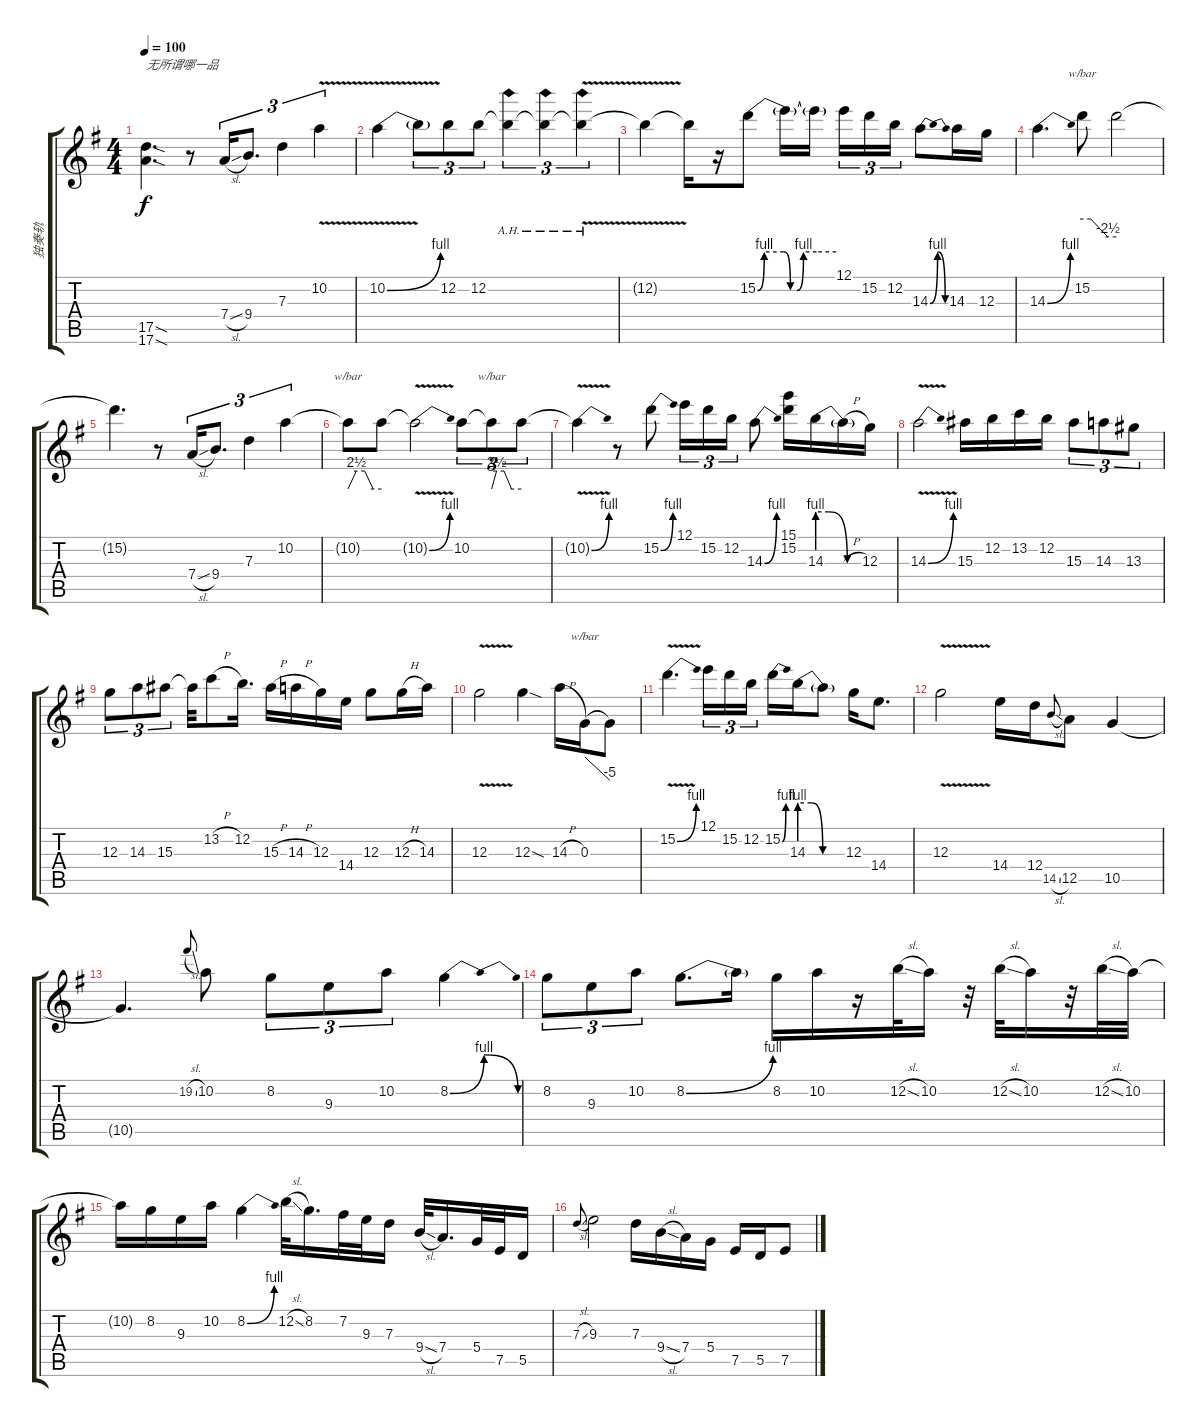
\track ("独奏轨" "独奏轨") {instrument distortionguitar}
\staff {score tabs}
\tuning (E4 B3 G3 D3 A2 E2) {hide}
\ts (4 4)
\tempo 100
\clef g2
\ks g
(17.5{sod} 17.6{sod}).4{d txt "无所谓哪一品" dy f} r.8 7.4{sl}.16{tu (3 2)} 9.4.8{d tu (3 2)} 7.3.4{tu (3 2)} 10.2{v}.4{tu (3 2)} |
10.2{be (bend 0 0 60 4) v}.4 10.2{t}.8{tu (3 2)} 12.2.8{tu (3 2)} 12.2.8{tu (3 2)} 12.2{ah 12 t}.4{tu (3 2)} 12.2{ah 12 t}.4{tu (3 2)} 12.2{ah 12 v t}.4{tu (3 2)} |
12.2{t}.4 12.2{t}.16 r.16 15.2{be (custom 0 0 5 4 20 4 25 0 30 0 35 4 45 4 60 4)}.8 15.2{t}.16 15.2{t}.16{beam splitsecondary} 12.1.16{tu (3 2)} 15.2.16{tu (3 2)} 12.2.16{tu (3 2)} 14.3{be (bendrelease 0 0 30 4 45 4 60 0)}.8 14.3.16 12.3.16 |
14.3{be (bend 0 0 60 4)}.4{d} 15.2.8{tbe (custom default 0 0 15 0 45 -10 60 -10)} 15.2{t}.2 |
15.2{t}.4{d} r.8 7.4{sl}.16{tu (3 2)} 9.4.8{d tu (3 2)} 7.3.4{tu (3 2)} 10.2.4{tu (3 2)} |
10.2{t}.8{tbe (custom default 0 0 15 10 30 10 45 0 60 0)} 10.2{t}.8 10.2{be (bend 0 0 60 4) v t}.2 10.2.8{tu (3 2)} 10.2{t}.8{tu (3 2) tbe (custom default 0 0 10 10 25 10 40 0 60 0)} 10.2{t}.8{tu (3 2)} |
10.2{be (bend 0 0 60 4) v t}.4 r.8 15.2{be (bend 0 0 60 4)}.8 12.1.16{tu (3 2)} 15.2.16{tu (3 2)} 12.2.16{tu (3 2)} 14.3{be (bend 0 0 60 4)}.8 (15.1 15.2).16 14.3{be (custom 0 4 15 4 40 0 60 0)}.16 14.3{h t}.16 12.3.16 |
14.3{be (bend 0 0 60 4) v}.2 15.3.16 12.2.16 13.2.16 12.2.16 15.3.8{tu (3 2)} 14.3.8{tu (3 2)} 13.3.8{tu (3 2)} |
12.3.8{tu (3 2)} 14.3.8{tu (3 2)} 15.3.8{tu (3 2)} 15.3{t}.32 13.2{h}.8 12.2.16{d} 15.3{h}.16 14.3{h}.16 12.3.16 14.4.16 12.3.8 12.3{h}.16 14.3.16 |
12.3{v}.2 12.3{sod}.4 14.3{h}.16 0.3.16{tbe (dive default 0 0 60 -20)} 0.3{t}.8 |
15.2{be (bend 0 0 60 4) v}.4{d} 12.1.16{tu (3 2)} 15.2.16{tu (3 2)} 12.2.16{tu (3 2)} 15.2{be (bend 0 0 60 4)}.16 14.3{be (custom 0 4 15 4 30 0 60 0)}.16 14.3{t}.8 12.3.16 14.4.8{d} |
12.3{v}.2 14.4.16 12.4.16 14.5{sl}.8{gr onbeat} 12.5.8 10.5.4 |
10.5{t}.4{d} 19.2{sl}.8{gr onbeat} 10.2.8 8.2.8{tu (3 2)} 9.3.8{tu (3 2)} 10.2.8{tu (3 2)} 8.2{be (bendrelease 0 0 15 4 45 4 60 0)}.4 |
8.2.8{tu (3 2)} 9.3.8{tu (3 2)} 10.2.8{tu (3 2)} 8.2{be (bend 0 0 60 4)}.8{d} 8.2{t}.16 8.2.16 10.2.16 r.16 12.2{sl}.32 10.2.16 r.32 12.2{sl}.32 10.2.16 r.32 12.2{sl}.32 10.2.32 |
10.2{t}.16 8.2.16 9.3.16 10.2.16 8.2{be (bend 0 0 60 4)}.4 12.2{sl}.32 8.2.16{d} 7.2.32 9.3.32 7.3.16 9.4{sl}.32 7.4.16{d} 5.4.32 7.5.32 5.5.16 |
7.3{sl}.8{gr onbeat} 9.3.2 7.3.16 9.4{sl}.16 7.4.16 5.4.16 7.5.16 5.5.16 7.5.8
